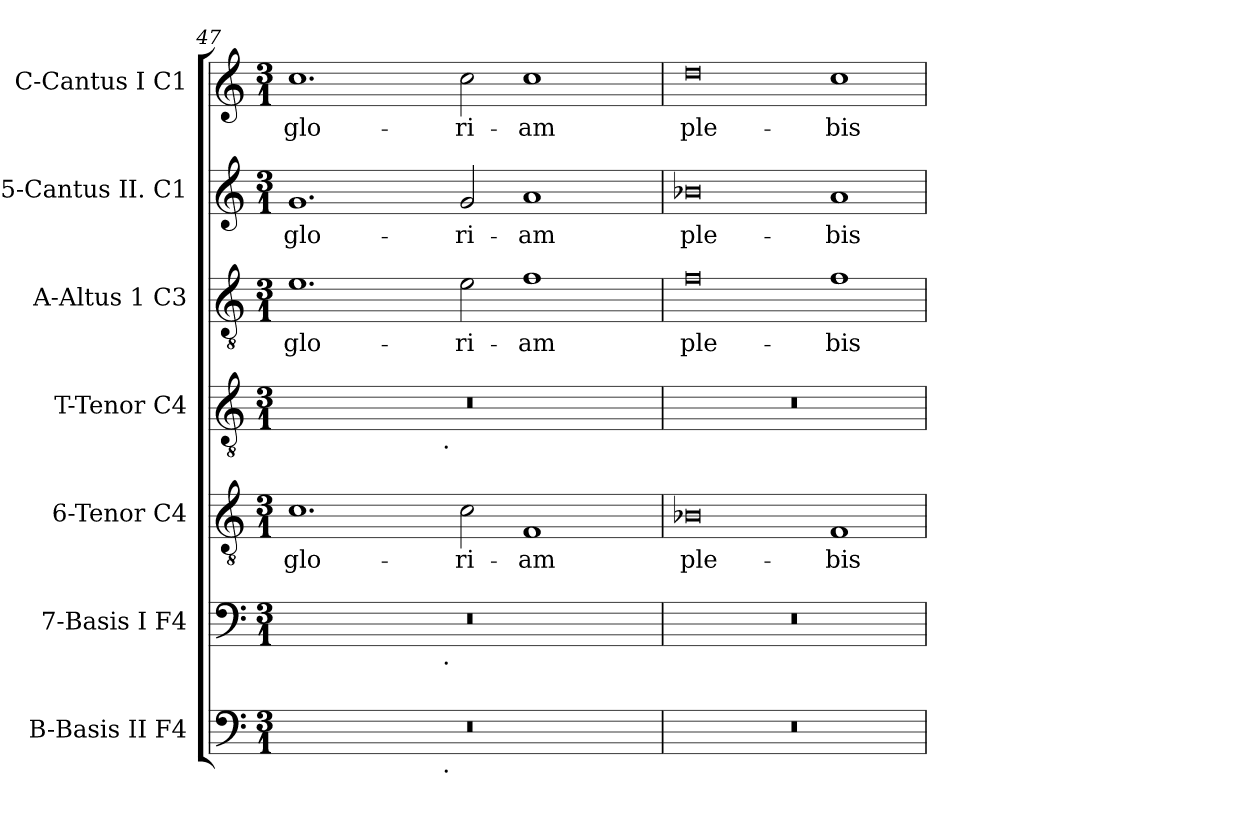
**kern	**kern	**kern	**text	**kern	**kern	**text	**kern	**text	**kern	**text
*part7	*part6	*part5	*part5	*part4	*part3	*part3	*part2	*part2	*part1	*part1
*staff7	*staff6	*staff5	*staff5	*staff4	*staff3	*staff3	*staff2	*staff2	*staff1	*staff1
*I"B-Basis II  F4	*I"7-Basis I  F4	*I"6-Tenor  C4	*	*I"T-Tenor  C4	*I"A-Altus 1  C3	*	*I"5-Cantus II.  C1	*	*I"C-Cantus I  C1	*
*I'B	*	*	*	*I'T	*I'A	*	*	*	*I'C	*
*clefF4	*clefF4	*clefGv2	*	*clefGv2	*clefGv2	*	*clefG2	*	*clefG2	*
*k[]	*k[]	*k[]	*	*k[]	*k[]	*	*k[]	*	*k[]	*
*C:	*C:	*C:	*	*C:	*C:	*	*C:	*	*C:	*
*M3/1	*M3/1	*M3/1	*	*M3/1	*M3/1	*	*M3/1	*	*M3/1	*
=47	=47	=47	=47	=47	=47	=47	=47	=47	=47	=47
!	!	!	!LO:LY:b:cj	!	!	!LO:LY:b:cj	!	!LO:LY:b:cj	!	!LO:LY:b:cj
*^	*^	*	*	*^	*	*	*	*	*	*
0.r	1ryy	0.r	1ryy	1.c	glo-	0.r	1ryy	1.e	glo-	1.g	glo-	1.cc	glo-
.	4..ryy	.	4..ryy	.	.	.	4..ryy	.	.	.	.	.	.
!	!	!	!	!	!	!	!LO:TX:b:t=.	!	!	!	!	!	!
!	!	!	!LO:TX:b:t=.	!	!	!	!	!	!	!	!	!	!
!	!LO:TX:b:t=.	!	!	!	!	!	!	!	!	!	!	!	!
.	1ryy	.	1ryy	.	.	.	1ryy	.	.	.	.	.	.
!	!	!	!	!	!LO:LY:b:cj	!	!	!	!LO:LY:b:cj	!	!LO:LY:b:cj	!	!LO:LY:b:cj
.	.	.	.	2c\	-ri-	.	.	2e\	-ri-	2g/	-ri-	2cc\	-ri-
!	!	!	!	!	!LO:LY:b:cj	!	!	!	!LO:LY:b:cj	!	!LO:LY:b:cj	!	!LO:LY:b:cj
.	.	.	.	1F	-am	.	.	1f	-am	1a	-am	1cc	-am
.	2ryy	.	2ryy	.	.	.	2ryy	.	.	.	.	.	.
.	16ryy	.	16ryy	.	.	.	16ryy	.	.	.	.	.	.
=48	=48	=48	=48	=48	=48	=48	=48	=48	=48	=48	=48	=48	=48
!	!	!	!	!	!LO:LY:b:cj	!	!	!	!LO:LY:b:cj	!	!LO:LY:b:cj	!	!LO:LY:b:cj
*v	*v	*	*	*	*	*v	*v	*	*	*	*	*	*
*	*v	*v	*	*	*	*	*	*	*	*	*
0.r	0.r	0B-X	ple-	0.r	0f	ple-	0b-X	ple-	0dd	ple-
!	!	!	!LO:LY:b:cj	!	!	!LO:LY:b:cj	!	!LO:LY:b:cj	!	!LO:LY:b:cj
.	.	1F	-bis	.	1f	-bis	1a	-bis	1cc	-bis
=	=	=	=	=	=	=	=	=	=	=
*-	*-	*-	*-	*-	*-	*-	*-	*-	*-	*-
